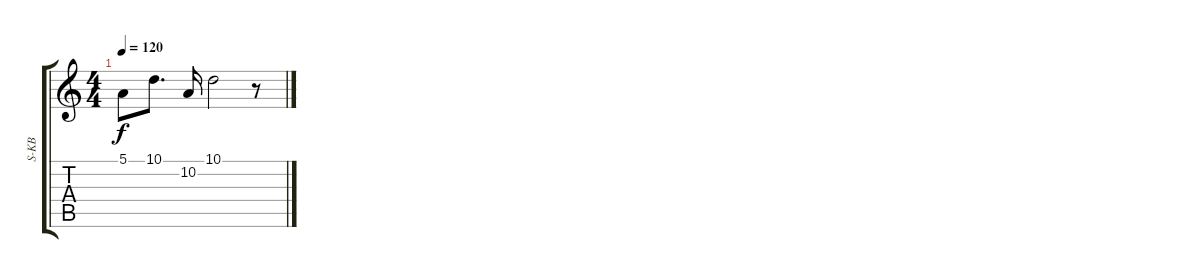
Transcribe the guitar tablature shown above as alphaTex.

\track ("S-KB" "S-KB") {instrument rockorgan}
\staff {score tabs}
\tuning (E4 B3 G3 D3 A2 E2) {hide}
\ts (4 4)
\tempo 120
\clef g2
\ks c
5.1.8{dy f} 10.1.8{d} 10.2.16 10.1.2 r.8
